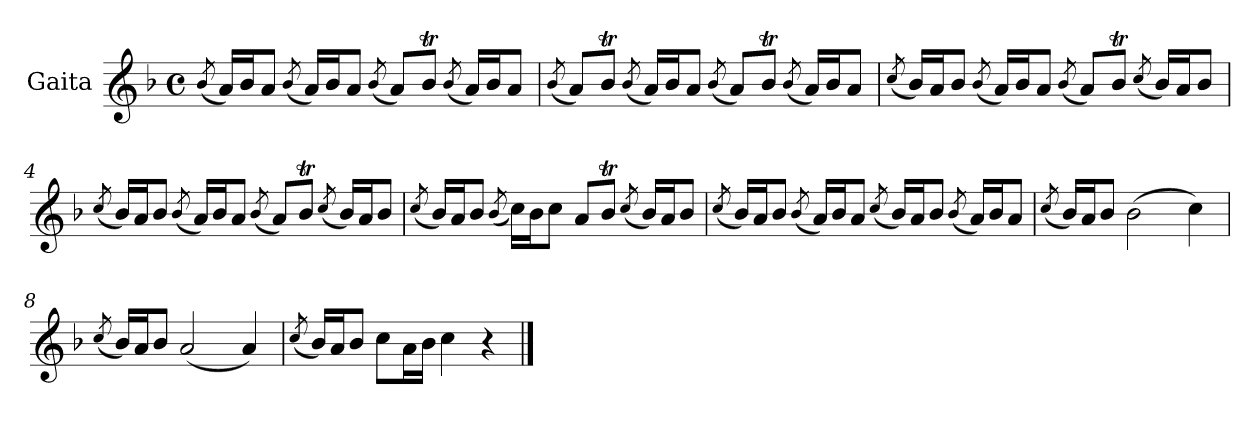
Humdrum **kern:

**kern
*part1
*staff1
*I"Gaita
*clefG2
*k[b-]
*M4/4
*met(c)
=1
(8qb-/
16a/LL)
16b-/J
8a/J
(8qb-/
16a/LL)
16b-/J
8a/J
(8qb-/
8a/L)
8b-T/J
(8qb-/
16a/LL)
16b-/J
8a/J
=2
(8qb-/
8a/L)
8b-T/J
(8qb-/
16a/LL)
16b-/J
8a/J
(8qb-/
8a/L)
8b-T/J
(8qb-/
16a/LL)
16b-/J
8a/J
=3
(8qcc/
16b-/LL)
16a/J
8b-/J
(8qb-/
16a/LL)
16b-/J
8a/J
(8qb-/
8a/L)
8b-T/J
(8qcc/
16b-/LL)
16a/J
8b-/J
!!LO:LB:g=z
=4
(8qcc/
16b-/LL)
16a/J
8b-/J
(8qb-/
16a/LL)
16b-/J
8a/J
(8qb-/
8a/L)
8b-T/J
(8qcc/
16b-/LL)
16a/J
8b-/J
=5
(8qcc/
16b-/LL)
16a/J
8b-/J
(8qb-/
16cc\LL)
16b-\J
8cc\J
8a/L
8b-T/J
(8qcc/
16b-/LL)
16a/J
8b-/J
=6
(8qcc/
16b-/LL)
16a/J
8b-/J
(8qb-/
16a/LL)
16b-/J
8a/J
(8qcc/
16b-/LL)
16a/J
8b-/J
(8qb-/
16a/LL)
16b-/J
8a/J
=7
(8qcc/
16b-/LL)
16a/J
8b-/J
(2b-\
4cc\)
!!LO:LB:g=z
=8
(8qcc/
16b-/LL)
16a/J
8b-/J
(2a/
4a/)
=9
(8qcc/
16b-/LL)
16a/J
8b-/J
8cc\L
16a\L
16b-\JJ
4cc\
4r
==
*-
